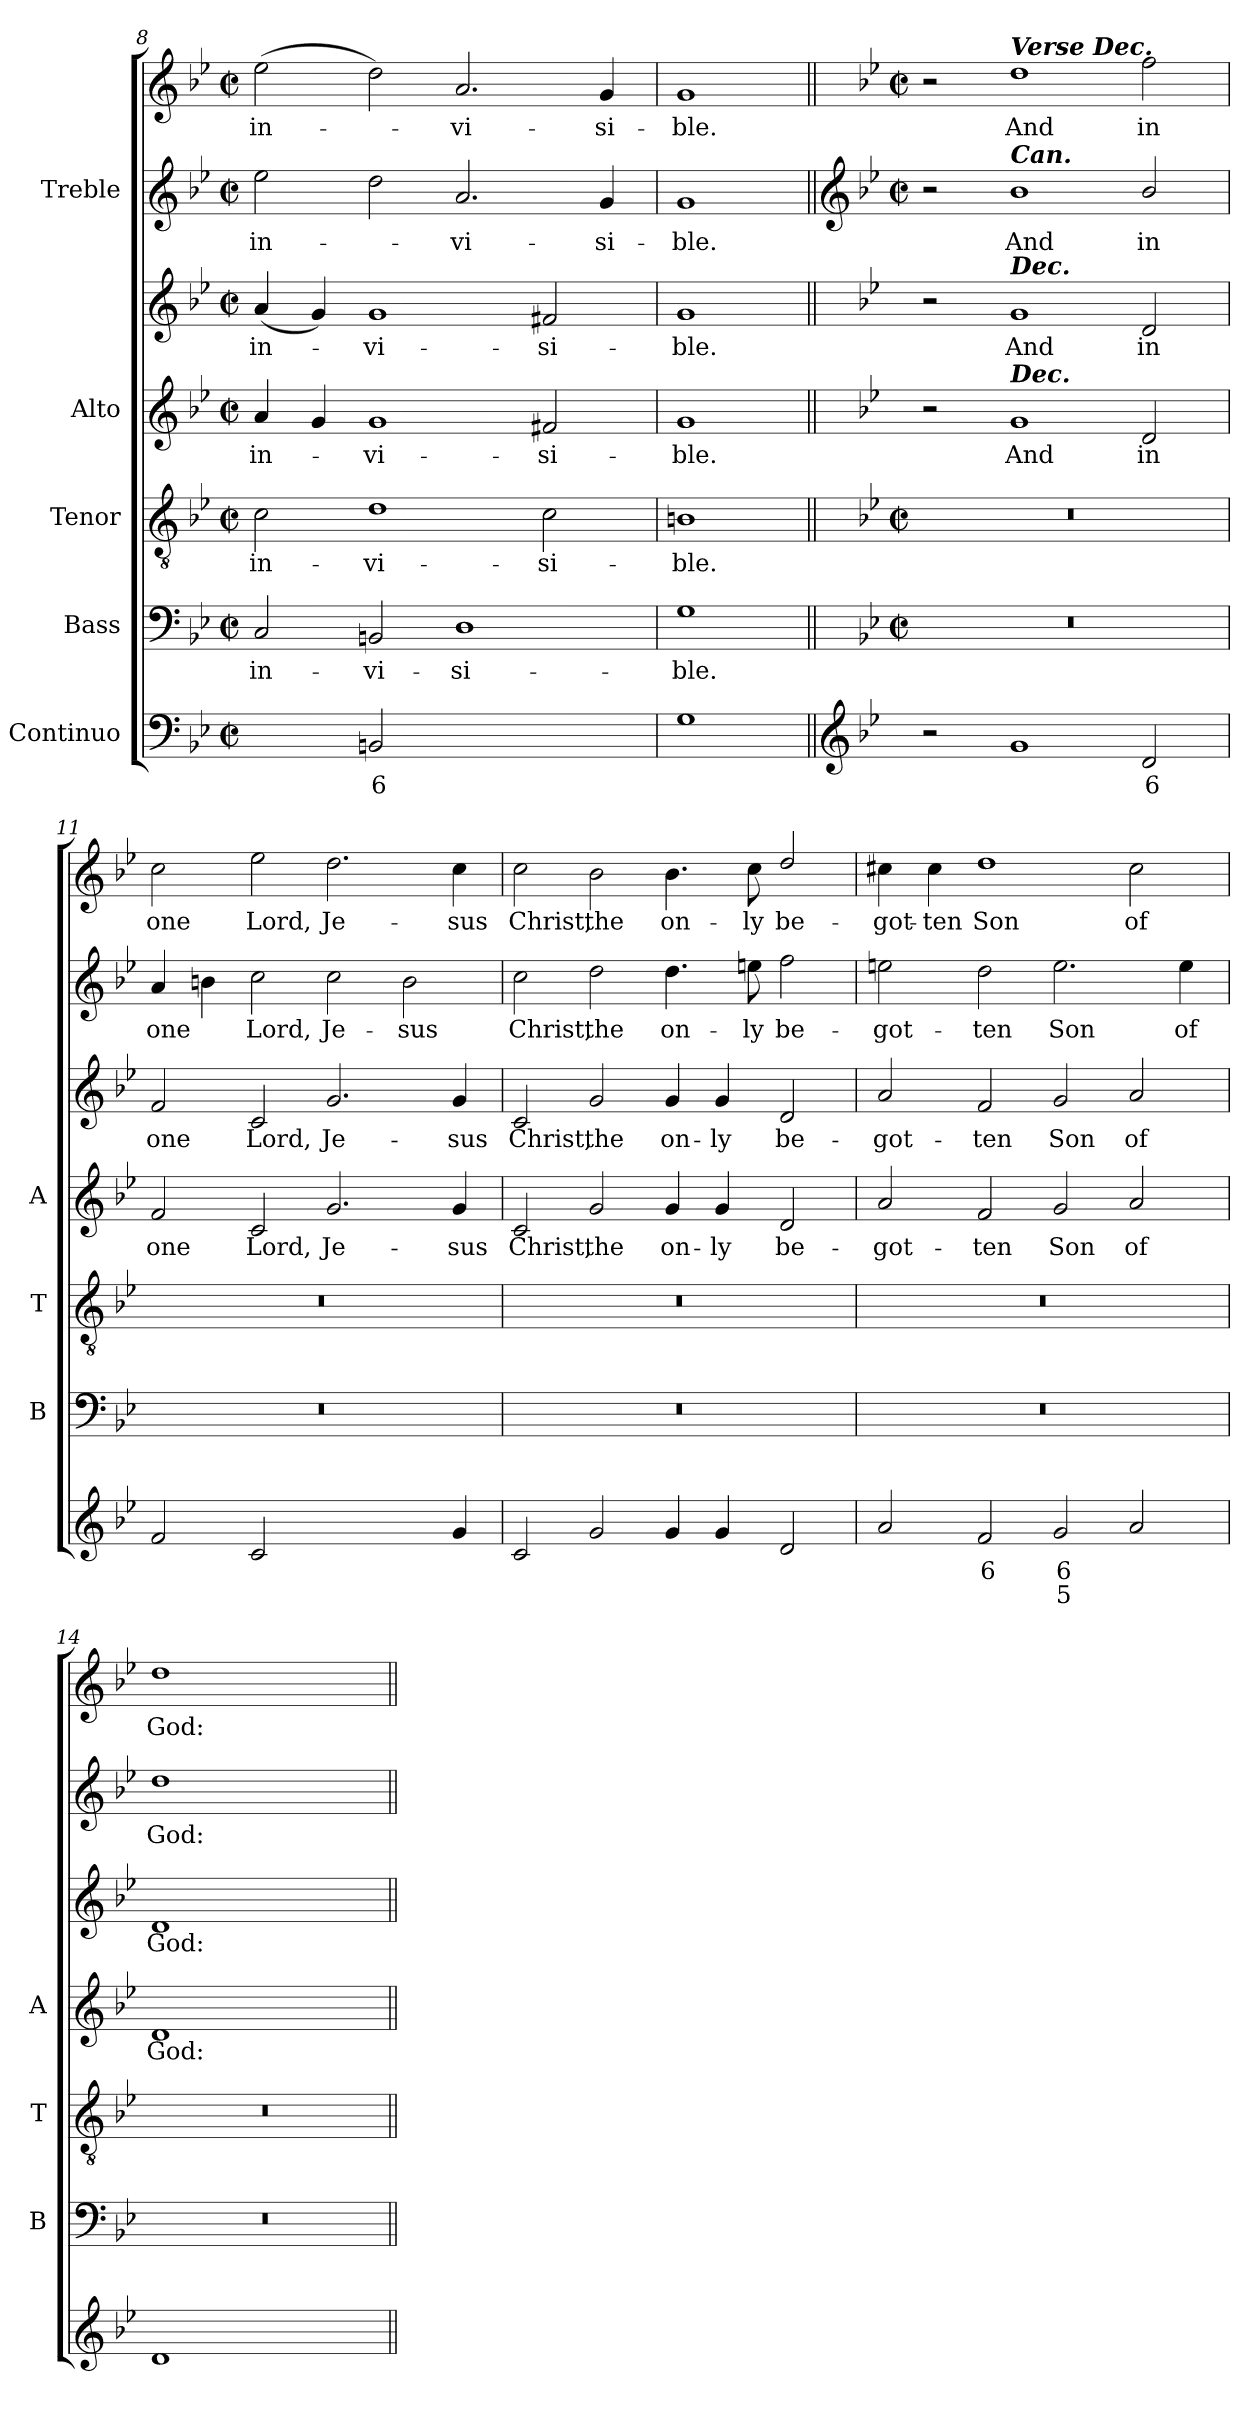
**kern	**text	**text	**kern	**text	**kern	**text	**kern	**text	**kern	**text	**kern	**text	**kern	**text
*part5	*part5	*part5	*part4	*part4	*part3	*part3	*part2	*part2	*part2	*part2	*part1	*part1	*part1	*part1
*staff7	*staff7	*staff7	*staff6	*staff6	*staff5	*staff5	*staff4	*staff4	*staff3	*staff3	*staff2	*staff2	*staff1	*staff1
*I"Continuo	*	*	*I"Bass	*	*I"Tenor	*	*I"Alto	*	*	*	*I"Treble	*	*	*
*	*	*	*I'B	*	*I'T	*	*I'A	*	*	*	*	*	*	*
*clefF4	*	*	*clefF4	*	*clefGv2	*	*	*	*clefG2	*	*	*	*clefG2	*
*k[b-e-]	*	*	*k[b-e-]	*	*k[b-e-]	*	*k[b-e-]	*	*k[b-e-]	*	*k[b-e-]	*	*k[b-e-]	*
*B-:	*	*	*B-:	*	*B-:	*	*B-:	*	*B-:	*	*B-:	*	*B-:	*
*M4/2	*	*	*M4/2	*	*M4/2	*	*M4/2	*	*M4/2	*	*M4/2	*	*M4/2	*
*met(c|)	*	*	*met(c|)	*	*met(c|)	*	*met(c|)	*	*met(c|)	*	*met(c|)	*	*met(c|)	*
=8	=8	=8	=8	=8	=8	=8	=8	=8	=8	=8	=8	=8	=8	=8
!	!LO:LY:b	!	!	!LO:LY:b	!	!LO:LY:b	!	!LO:LY:b	!	!LO:LY:b	!	!LO:LY:b	!	!LO:LY:b
[4Cyy	6	.	2C	in-	2c	in-	4a	in-	(<4a	in-	2ee-	in-	(>2ee-	in-
!	!LO:LY:b	!	!	!	!	!	!	!	!	!	!	!	!	!
4Cyy]	5	.	.	.	.	.	4g	.	4g)	.	.	.	.	.
!	!LO:LY:b	!	!	!LO:LY:b	!	!LO:LY:b	!	!LO:LY:b	!	!LO:LY:b	!	!	!	!
2BBn	6	.	2BBn	-vi-	1d	-vi-	1g	vi-	1g	vi-	2dd\	.	2dd\)	.
!	!LO:LY:b	!	!	!LO:LY:b	!	!	!	!	!	!	!	!LO:LY:b	!	!LO:LY:b
[2Dyy	4	.	1D	-si-	.	.	.	.	.	.	2.a	vi-	2.a	vi-
!	!LO:LY:b	!	!	!	!	!LO:LY:b	!	!LO:LY:b	!	!LO:LY:b	!	!	!	!
2Dyy]	3	.	.	.	2c	-si-	2f#X	-si-	2f#X	-si-	.	.	.	.
!	!	!	!	!	!	!	!	!	!	!	!	!LO:LY:b	!	!LO:LY:b
.	.	.	.	.	.	.	.	.	.	.	4g	-si-	4g	-si-
=9	=9	=9	=9	=9	=9	=9	=9	=9	=9	=9	=9	=9	=9	=9
!	!	!	!	!LO:LY:b	!	!LO:LY:b	!	!LO:LY:b	!	!LO:LY:b	!	!LO:LY:b	!	!LO:LY:b
1G	.	.	1G	-ble.	1Bn	-ble.	1g	-ble.	1g	-ble.	1g	-ble.	1g	-ble.
!!LO:LB:g=z
=10||	=10||	=10||	=10||	=10||	=10||	=10||	=10||	=10||	=10||	=10||	=10||	=10||	=10||	=10||
*clefG2	*	*	*	*	*	*	*	*	*	*	*clefG2	*	*	*
*	*	*	*	*	*	*	*	*	*	*	*k[b-e-]	*	*k[b-e-]	*
*	*	*	*	*	*	*	*	*	*	*	*B-:	*	*B-:	*
*	*	*	*M4/2	*	*M4/2	*	*	*	*	*	*M4/2	*	*M4/2	*
*	*	*	*met(c|)	*	*met(c|)	*	*	*	*	*	*met(c|)	*	*met(c|)	*
2r	.	.	0r	.	0r	.	2r	.	2r	.	2r	.	2r	.
!	!	!	!	!	!	!	!	!	!	!	!	!	!LO:TX:a:Bi:t=Verse Dec.	!
!	!	!	!	!	!	!	!	!	!	!	!LO:TX:a:Bi:t=Can.	!	!	!
!	!	!	!	!	!	!	!	!	!LO:TX:a:Bi:t=Dec.	!	!	!	!	!
!	!	!	!	!	!	!	!LO:TX:a:Bi:t=Dec.	!	!	!	!	!	!	!
!	!	!	!	!	!	!	!	!LO:LY:b	!	!LO:LY:b	!	!LO:LY:b	!	!LO:LY:b
1g	.	.	.	.	.	.	1g	And	1g	And	1b-	And	1dd	And
!	!LO:LY:b	!	!	!	!	!	!	!LO:LY:b	!	!LO:LY:b	!	!LO:LY:b	!	!LO:LY:b
2d	6	.	.	.	.	.	2d	in	2d	in	2b-/	in	2ff	in
=11	=11	=11	=11	=11	=11	=11	=11	=11	=11	=11	=11	=11	=11	=11
!	!	!	!	!	!	!	!	!LO:LY:b	!	!LO:LY:b	!	!LO:LY:b	!	!LO:LY:b
2f	.	.	0r	.	0r	.	2f	one	2f	one	4a	one	2cc	one
.	.	.	.	.	.	.	.	.	.	.	4bn	.	.	.
!	!	!	!	!	!	!	!	!LO:LY:b	!	!LO:LY:b	!	!LO:LY:b	!	!LO:LY:b
2c	.	.	.	.	.	.	2c	Lord,	2c	Lord,	2cc	Lord,	2ee-	Lord,
!	!LO:LY:b	!	!	!	!	!	!	!LO:LY:b	!	!LO:LY:b	!	!LO:LY:b	!	!LO:LY:b
[2gyy	4	.	.	.	.	.	2.g	Je-	2.g	Je-	2cc	Je-	2.dd\	Je-
!	!LO:LY:b	!	!	!	!	!	!	!	!	!	!	!LO:LY:b	!	!
4gyy]	3	.	.	.	.	.	.	.	.	.	2b	-sus	.	.
!	!	!	!	!	!	!	!	!LO:LY:b	!	!LO:LY:b	!	!	!	!LO:LY:b
4g	.	.	.	.	.	.	4g	-sus	4g	-sus	.	.	4cc	-sus
=12	=12	=12	=12	=12	=12	=12	=12	=12	=12	=12	=12	=12	=12	=12
!	!	!	!	!	!	!	!	!LO:LY:b	!	!LO:LY:b	!	!LO:LY:b	!	!LO:LY:b
2c	.	.	0r	.	0r	.	2c	Christ,	2c	Christ,	2cc	-Christ,	2cc	Christ,
!	!	!	!	!	!	!	!	!LO:LY:b	!	!LO:LY:b	!	!LO:LY:b	!	!LO:LY:b
2g	.	.	.	.	.	.	2g	the	2g	the	2dd	the	2b-	the
!	!	!	!	!	!	!	!	!LO:LY:b	!	!LO:LY:b	!	!LO:LY:b	!	!LO:LY:b
4g	.	.	.	.	.	.	4g	on-	4g	on-	4.dd	on-	4.b-	on-
!	!	!	!	!	!	!	!	!LO:LY:b	!	!LO:LY:b	!	!	!	!
4g	.	.	.	.	.	.	4g	-ly	4g	-ly	.	.	.	.
!	!	!	!	!	!	!	!	!	!	!	!	!LO:LY:b	!	!LO:LY:b
.	.	.	.	.	.	.	.	.	.	.	8een	-ly	8cc	-ly
!	!	!	!	!	!	!	!	!LO:LY:b	!	!LO:LY:b	!	!LO:LY:b	!	!LO:LY:b
2d	.	.	.	.	.	.	2d	be-	2d	be-	2ff	be-	2dd/	be-
=13	=13	=13	=13	=13	=13	=13	=13	=13	=13	=13	=13	=13	=13	=13
!	!	!	!	!	!	!	!	!LO:LY:b	!	!LO:LY:b	!	!LO:LY:b	!	!LO:LY:b
2a	.	.	0r	.	0r	.	2a	-got-	2a	-got-	2een	got-	4cc#X\	-got-
!	!	!	!	!	!	!	!	!	!	!	!	!	!	!LO:LY:b
.	.	.	.	.	.	.	.	.	.	.	.	.	4cc#	-ten
!	!LO:LY:b	!	!	!	!	!	!	!LO:LY:b	!	!LO:LY:b	!	!LO:LY:b	!	!LO:LY:b
2f	6	.	.	.	.	.	2f	-ten	2f	-ten	2dd	-ten	1dd	Son
!	!LO:LY:b	!LO:LY:b	!	!	!	!	!	!LO:LY:b	!	!LO:LY:b	!	!LO:LY:b	!	!
2g	6	5	.	.	.	.	2g	Son	2g	Son	2.ee	Son	.	.
!	!	!	!	!	!	!	!	!LO:LY:b	!	!LO:LY:b	!	!	!	!LO:LY:b
2a	.	.	.	.	.	.	2a	of	2a	of	.	.	2cc#	of
!	!	!	!	!	!	!	!	!	!	!	!	!LO:LY:b	!	!
.	.	.	.	.	.	.	.	.	.	.	4ee	of	.	.
=14	=14	=14	=14	=14	=14	=14	=14	=14	=14	=14	=14	=14	=14	=14
!	!	!	!	!	!	!	!	!LO:LY:b	!	!LO:LY:b	!	!LO:LY:b	!	!LO:LY:b
1d	.	.	0r	.	0r	.	1d	God:	1d	God:	1dd	God:	1dd	God:
1ryy	.	.	.	.	.	.	1ryy	.	1ryy	.	1ryy	.	1ryy	.
=||	=||	=||	=||	=||	=||	=||	=||	=||	=||	=||	=||	=||	=||	=||
*-	*-	*-	*-	*-	*-	*-	*-	*-	*-	*-	*-	*-	*-	*-
